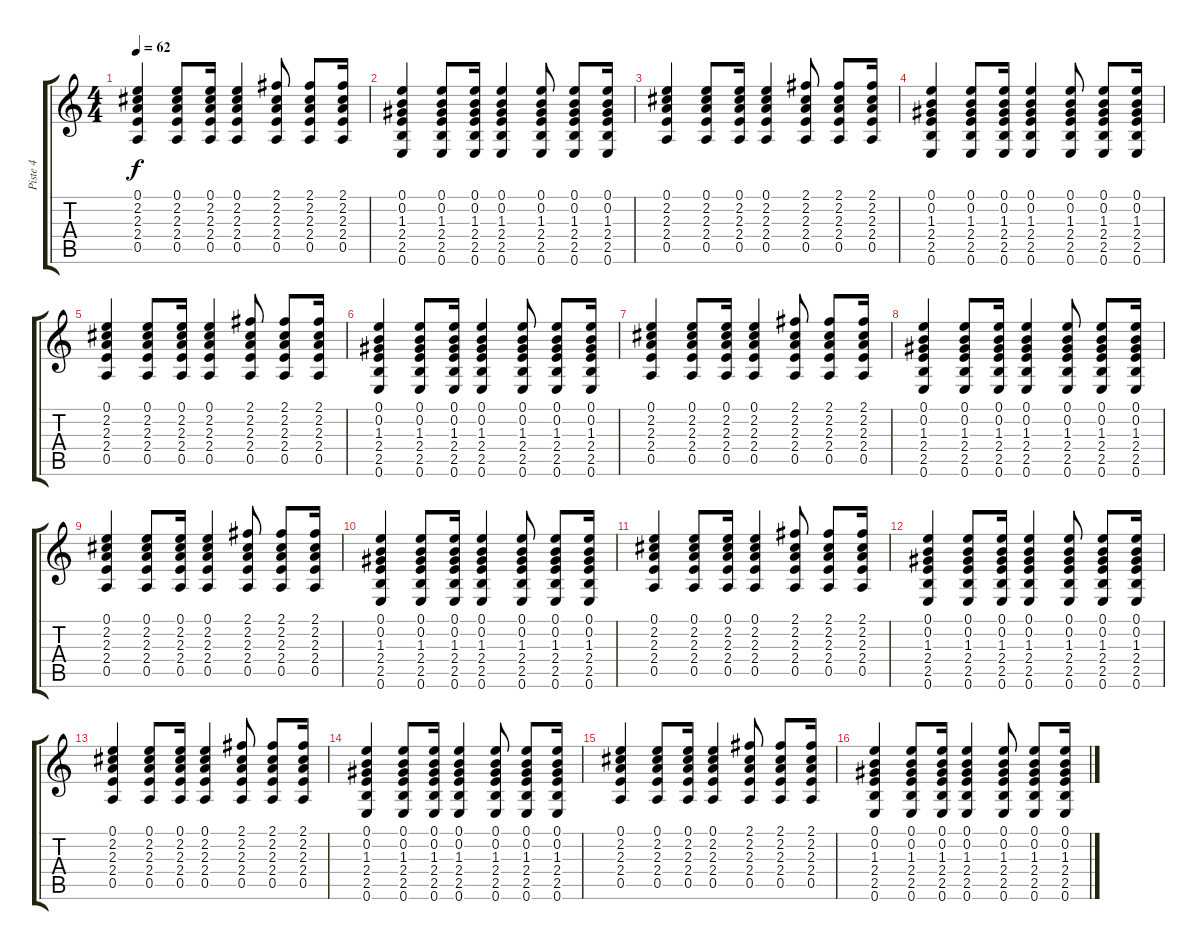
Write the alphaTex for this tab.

\track ("Piste 4" "Piste 4") {instrument acousticguitarnylon}
\staff {score tabs}
\tuning (E4 B3 G3 D3 A2 E2) {hide}
\ts (4 4)
\tempo 62
\clef g2
\ks c
(0.1 2.2 2.3 2.4 0.5).4{dy f} (0.1 2.2 2.3 2.4 0.5).8 (0.1 2.2 2.3 2.4 0.5).16 (0.1 2.2 2.3 2.4 0.5).4 (2.1 2.2 2.3 2.4 0.5).8 (2.1 2.2 2.3 2.4 0.5).8 (2.1 2.2 2.3 2.4 0.5).16 |
(0.1 0.2 1.3 2.4 2.5 0.6).4 (0.1 0.2 1.3 2.4 2.5 0.6).8 (0.1 0.2 1.3 2.4 2.5 0.6).16 (0.1 0.2 1.3 2.4 2.5 0.6).4 (0.1 0.2 1.3 2.4 2.5 0.6).8 (0.1 0.2 1.3 2.4 2.5 0.6).8 (0.1 0.2 1.3 2.4 2.5 0.6).16 |
(0.1 2.2 2.3 2.4 0.5).4 (0.1 2.2 2.3 2.4 0.5).8 (0.1 2.2 2.3 2.4 0.5).16 (0.1 2.2 2.3 2.4 0.5).4 (2.1 2.2 2.3 2.4 0.5).8 (2.1 2.2 2.3 2.4 0.5).8 (2.1 2.2 2.3 2.4 0.5).16 |
(0.1 0.2 1.3 2.4 2.5 0.6).4 (0.1 0.2 1.3 2.4 2.5 0.6).8 (0.1 0.2 1.3 2.4 2.5 0.6).16 (0.1 0.2 1.3 2.4 2.5 0.6).4 (0.1 0.2 1.3 2.4 2.5 0.6).8 (0.1 0.2 1.3 2.4 2.5 0.6).8 (0.1 0.2 1.3 2.4 2.5 0.6).16 |
(0.1 2.2 2.3 2.4 0.5).4 (0.1 2.2 2.3 2.4 0.5).8 (0.1 2.2 2.3 2.4 0.5).16 (0.1 2.2 2.3 2.4 0.5).4 (2.1 2.2 2.3 2.4 0.5).8 (2.1 2.2 2.3 2.4 0.5).8 (2.1 2.2 2.3 2.4 0.5).16 |
(0.1 0.2 1.3 2.4 2.5 0.6).4 (0.1 0.2 1.3 2.4 2.5 0.6).8 (0.1 0.2 1.3 2.4 2.5 0.6).16 (0.1 0.2 1.3 2.4 2.5 0.6).4 (0.1 0.2 1.3 2.4 2.5 0.6).8 (0.1 0.2 1.3 2.4 2.5 0.6).8 (0.1 0.2 1.3 2.4 2.5 0.6).16 |
(0.1 2.2 2.3 2.4 0.5).4 (0.1 2.2 2.3 2.4 0.5).8 (0.1 2.2 2.3 2.4 0.5).16 (0.1 2.2 2.3 2.4 0.5).4 (2.1 2.2 2.3 2.4 0.5).8 (2.1 2.2 2.3 2.4 0.5).8 (2.1 2.2 2.3 2.4 0.5).16 |
(0.1 0.2 1.3 2.4 2.5 0.6).4 (0.1 0.2 1.3 2.4 2.5 0.6).8 (0.1 0.2 1.3 2.4 2.5 0.6).16 (0.1 0.2 1.3 2.4 2.5 0.6).4 (0.1 0.2 1.3 2.4 2.5 0.6).8 (0.1 0.2 1.3 2.4 2.5 0.6).8 (0.1 0.2 1.3 2.4 2.5 0.6).16 |
(0.1 2.2 2.3 2.4 0.5).4 (0.1 2.2 2.3 2.4 0.5).8 (0.1 2.2 2.3 2.4 0.5).16 (0.1 2.2 2.3 2.4 0.5).4 (2.1 2.2 2.3 2.4 0.5).8 (2.1 2.2 2.3 2.4 0.5).8 (2.1 2.2 2.3 2.4 0.5).16 |
(0.1 0.2 1.3 2.4 2.5 0.6).4 (0.1 0.2 1.3 2.4 2.5 0.6).8 (0.1 0.2 1.3 2.4 2.5 0.6).16 (0.1 0.2 1.3 2.4 2.5 0.6).4 (0.1 0.2 1.3 2.4 2.5 0.6).8 (0.1 0.2 1.3 2.4 2.5 0.6).8 (0.1 0.2 1.3 2.4 2.5 0.6).16 |
(0.1 2.2 2.3 2.4 0.5).4 (0.1 2.2 2.3 2.4 0.5).8 (0.1 2.2 2.3 2.4 0.5).16 (0.1 2.2 2.3 2.4 0.5).4 (2.1 2.2 2.3 2.4 0.5).8 (2.1 2.2 2.3 2.4 0.5).8 (2.1 2.2 2.3 2.4 0.5).16 |
(0.1 0.2 1.3 2.4 2.5 0.6).4 (0.1 0.2 1.3 2.4 2.5 0.6).8 (0.1 0.2 1.3 2.4 2.5 0.6).16 (0.1 0.2 1.3 2.4 2.5 0.6).4 (0.1 0.2 1.3 2.4 2.5 0.6).8 (0.1 0.2 1.3 2.4 2.5 0.6).8 (0.1 0.2 1.3 2.4 2.5 0.6).16 |
(0.1 2.2 2.3 2.4 0.5).4 (0.1 2.2 2.3 2.4 0.5).8 (0.1 2.2 2.3 2.4 0.5).16 (0.1 2.2 2.3 2.4 0.5).4 (2.1 2.2 2.3 2.4 0.5).8 (2.1 2.2 2.3 2.4 0.5).8 (2.1 2.2 2.3 2.4 0.5).16 |
(0.1 0.2 1.3 2.4 2.5 0.6).4 (0.1 0.2 1.3 2.4 2.5 0.6).8 (0.1 0.2 1.3 2.4 2.5 0.6).16 (0.1 0.2 1.3 2.4 2.5 0.6).4 (0.1 0.2 1.3 2.4 2.5 0.6).8 (0.1 0.2 1.3 2.4 2.5 0.6).8 (0.1 0.2 1.3 2.4 2.5 0.6).16 |
(0.1 2.2 2.3 2.4 0.5).4 (0.1 2.2 2.3 2.4 0.5).8 (0.1 2.2 2.3 2.4 0.5).16 (0.1 2.2 2.3 2.4 0.5).4 (2.1 2.2 2.3 2.4 0.5).8 (2.1 2.2 2.3 2.4 0.5).8 (2.1 2.2 2.3 2.4 0.5).16 |
(0.1 0.2 1.3 2.4 2.5 0.6).4 (0.1 0.2 1.3 2.4 2.5 0.6).8 (0.1 0.2 1.3 2.4 2.5 0.6).16 (0.1 0.2 1.3 2.4 2.5 0.6).4 (0.1 0.2 1.3 2.4 2.5 0.6).8 (0.1 0.2 1.3 2.4 2.5 0.6).8 (0.1 0.2 1.3 2.4 2.5 0.6).16
